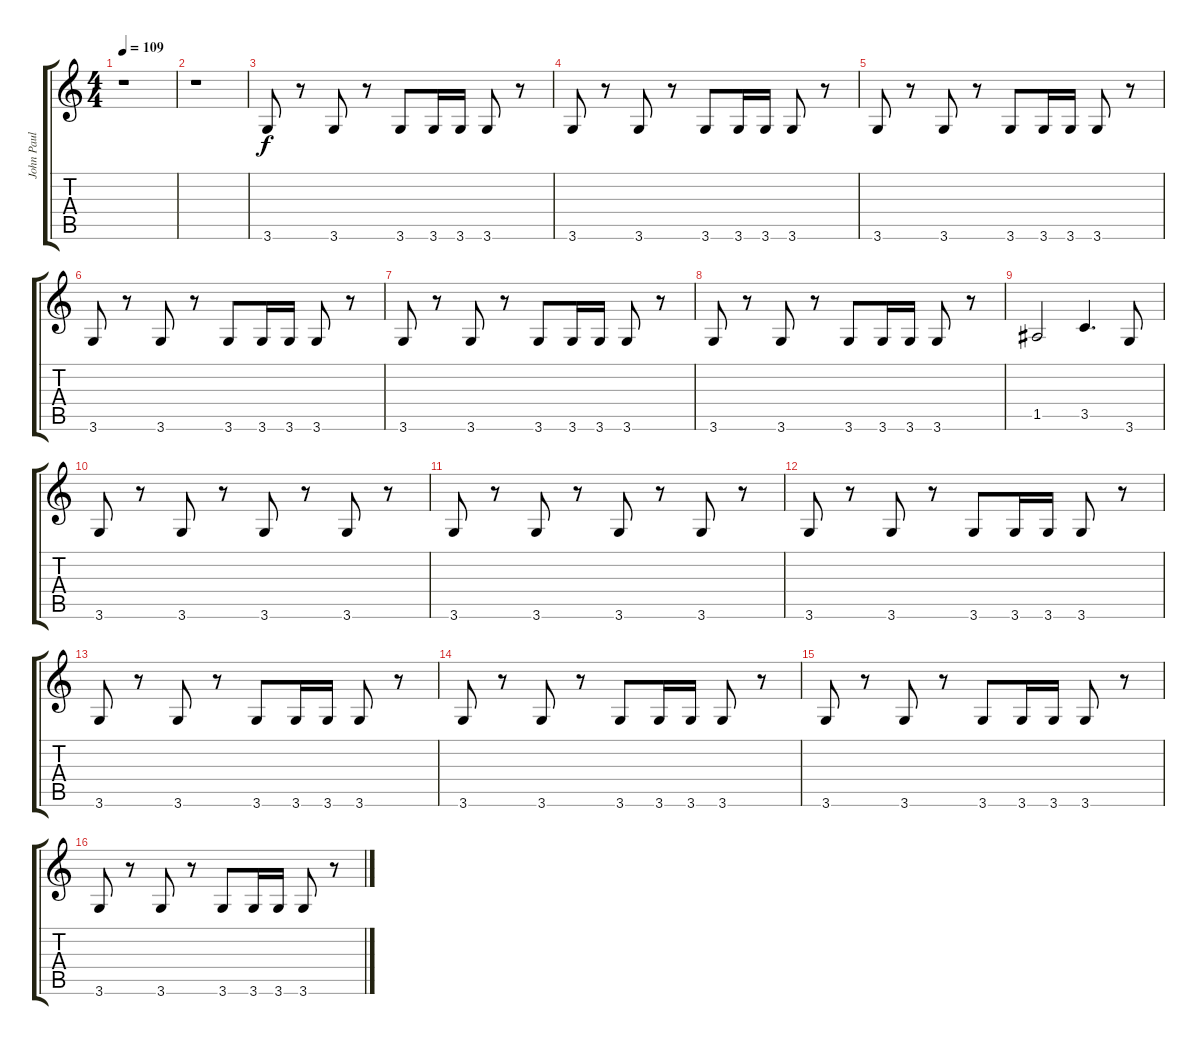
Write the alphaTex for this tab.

\track ("John Paul Jones (Bass)" "John Paul ") {instrument electricbasspick}
\staff {score tabs}
\tuning (E4 B3 G3 D3 A2 E2) {hide}
\ts (4 4)
\tempo 109
\clef g2
\ks c
r.1{dy f instrument electricbasspick} |
r.1 |
3.6.8 r.8 3.6.8 r.8 3.6.8 3.6.16 3.6.16 3.6.8 r.8 |
3.6.8 r.8 3.6.8 r.8 3.6.8 3.6.16 3.6.16 3.6.8 r.8 |
3.6.8 r.8 3.6.8 r.8 3.6.8 3.6.16 3.6.16 3.6.8 r.8 |
3.6.8 r.8 3.6.8 r.8 3.6.8 3.6.16 3.6.16 3.6.8 r.8 |
3.6.8 r.8 3.6.8 r.8 3.6.8 3.6.16 3.6.16 3.6.8 r.8 |
3.6.8 r.8 3.6.8 r.8 3.6.8 3.6.16 3.6.16 3.6.8 r.8 |
1.5.2 3.5.4{d} 3.6.8 |
3.6.8 r.8 3.6.8 r.8 3.6.8 r.8 3.6.8 r.8 |
3.6.8 r.8 3.6.8 r.8 3.6.8 r.8 3.6.8 r.8 |
3.6.8 r.8 3.6.8 r.8 3.6.8 3.6.16 3.6.16 3.6.8 r.8 |
3.6.8 r.8 3.6.8 r.8 3.6.8 3.6.16 3.6.16 3.6.8 r.8 |
3.6.8 r.8 3.6.8 r.8 3.6.8 3.6.16 3.6.16 3.6.8 r.8 |
3.6.8 r.8 3.6.8 r.8 3.6.8 3.6.16 3.6.16 3.6.8 r.8 |
3.6.8 r.8 3.6.8 r.8 3.6.8 3.6.16 3.6.16 3.6.8 r.8
